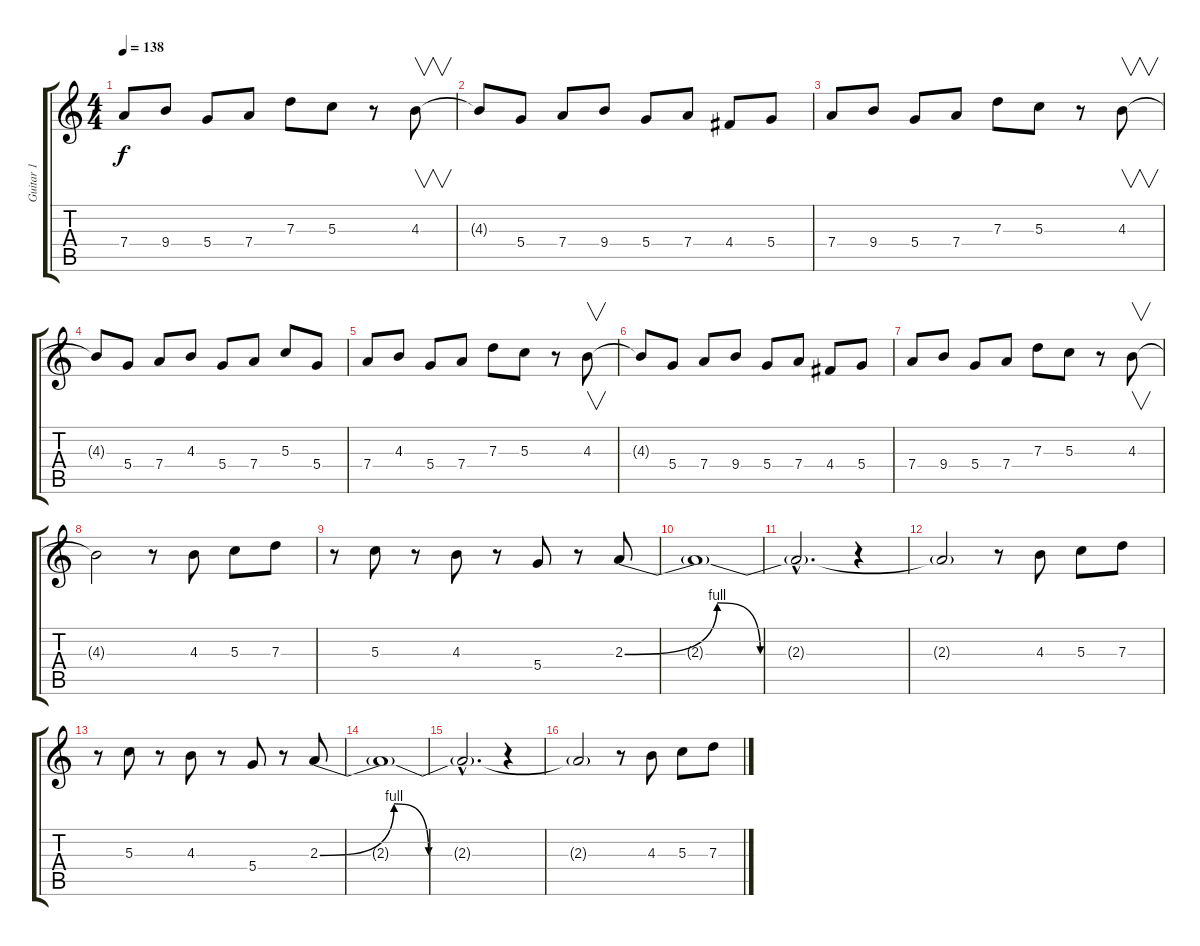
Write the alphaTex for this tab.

\track ("Guitar 1" "Guitar 1") {instrument overdrivenguitar}
\staff {score tabs}
\tuning (E4 B3 G3 D3 A2 E2) {hide}
\ts (4 4)
\tempo 138
\clef g2
\ks c
7.4.8{dy f} 9.4.8 5.4.8 7.4.8 7.3.8 5.3.8 r.8 4.3.8{v} |
4.3{t}.8 5.4.8 7.4.8 9.4.8 5.4.8 7.4.8 4.4.8 5.4.8 |
7.4.8 9.4.8 5.4.8 7.4.8 7.3.8 5.3.8 r.8 4.3.8{v} |
4.3{t}.8 5.4.8 7.4.8 4.3.8 5.4.8 7.4.8 5.3.8 5.4.8 |
7.4.8 4.3.8 5.4.8 7.4.8 7.3.8 5.3.8 r.8 4.3.8{v} |
4.3{t}.8 5.4.8 7.4.8 9.4.8 5.4.8 7.4.8 4.4.8 5.4.8 |
7.4.8 9.4.8 5.4.8 7.4.8 7.3.8 5.3.8 r.8 4.3.8{v} |
4.3{t}.2 r.8 4.3.8 5.3.8 7.3.8 |
r.8 5.3.8 r.8 4.3.8 r.8 5.4.8 r.8 2.3{be (custom 0 0 15 4 22 0 30 0 45 0 60 0)}.8 |
2.3{t}.1 |
2.3{hac t}.2{d} r.4 |
2.3{t}.2 r.8 4.3.8 5.3.8 7.3.8 |
r.8 5.3.8 r.8 4.3.8 r.8 5.4.8 r.8 2.3{be (custom 0 0 15 4 22 0 30 0 45 0 60 0)}.8 |
2.3{t}.1 |
2.3{hac t}.2{d} r.4 |
2.3{t}.2 r.8 4.3.8 5.3.8 7.3.8
